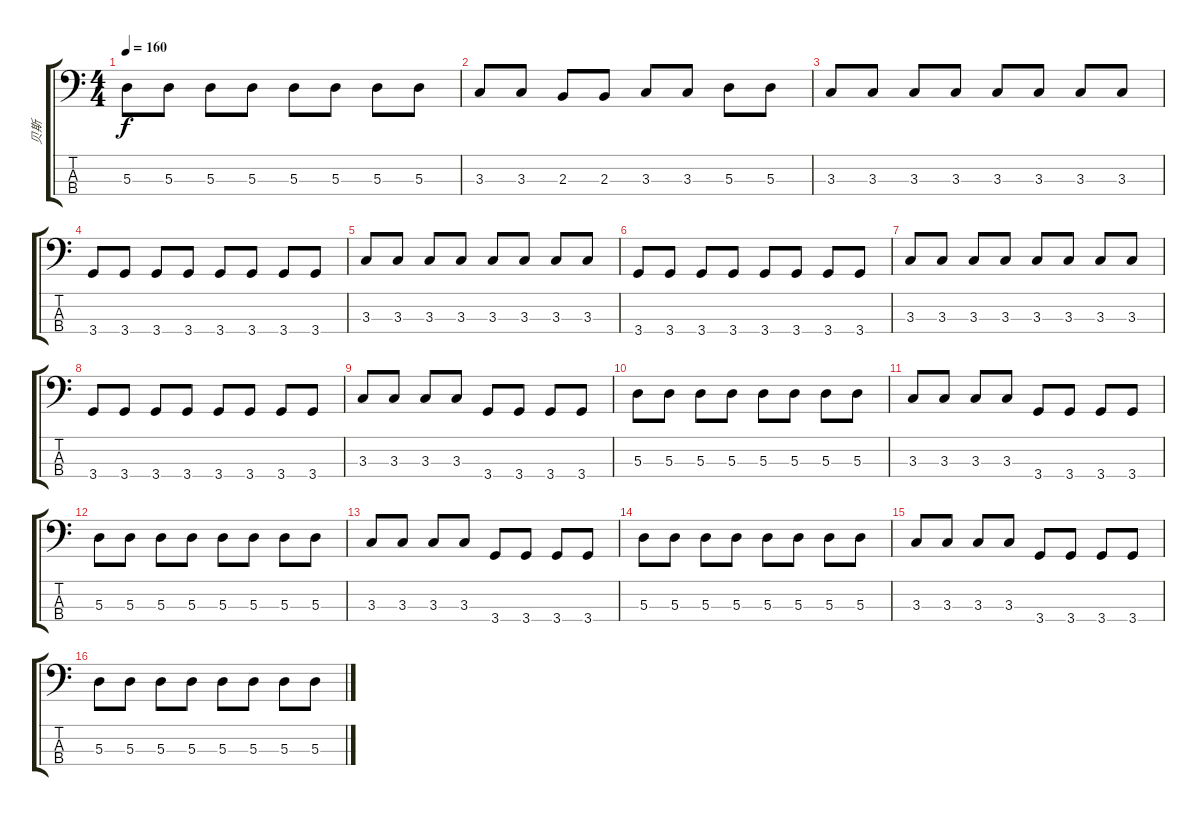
\track ("贝斯" "贝斯") {instrument electricbassfinger}
\staff {score tabs}
\tuning (G2 D2 A1 E1) {hide}
\ts (4 4)
\tempo 160
\clef f4
\ks c
5.3.8{dy f} 5.3.8 5.3.8 5.3.8 5.3.8 5.3.8 5.3.8 5.3.8 |
3.3.8 3.3.8 2.3.8 2.3.8 3.3.8 3.3.8 5.3.8 5.3.8 |
3.3.8 3.3.8 3.3.8 3.3.8 3.3.8 3.3.8 3.3.8 3.3.8 |
3.4.8 3.4.8 3.4.8 3.4.8 3.4.8 3.4.8 3.4.8 3.4.8 |
3.3.8 3.3.8 3.3.8 3.3.8 3.3.8 3.3.8 3.3.8 3.3.8 |
3.4.8 3.4.8 3.4.8 3.4.8 3.4.8 3.4.8 3.4.8 3.4.8 |
3.3.8 3.3.8 3.3.8 3.3.8 3.3.8 3.3.8 3.3.8 3.3.8 |
3.4.8 3.4.8 3.4.8 3.4.8 3.4.8 3.4.8 3.4.8 3.4.8 |
3.3.8 3.3.8 3.3.8 3.3.8 3.4.8 3.4.8 3.4.8 3.4.8 |
5.3.8 5.3.8 5.3.8 5.3.8 5.3.8 5.3.8 5.3.8 5.3.8 |
3.3.8 3.3.8 3.3.8 3.3.8 3.4.8 3.4.8 3.4.8 3.4.8 |
5.3.8 5.3.8 5.3.8 5.3.8 5.3.8 5.3.8 5.3.8 5.3.8 |
3.3.8 3.3.8 3.3.8 3.3.8 3.4.8 3.4.8 3.4.8 3.4.8 |
5.3.8 5.3.8 5.3.8 5.3.8 5.3.8 5.3.8 5.3.8 5.3.8 |
3.3.8 3.3.8 3.3.8 3.3.8 3.4.8 3.4.8 3.4.8 3.4.8 |
5.3.8 5.3.8 5.3.8 5.3.8 5.3.8 5.3.8 5.3.8 5.3.8
